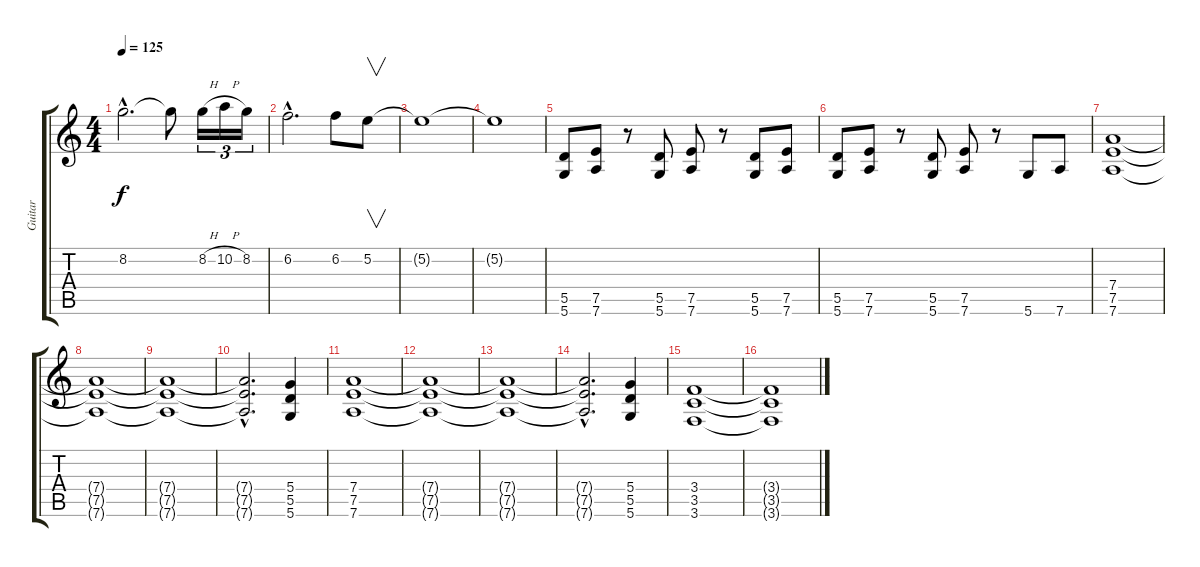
\track ("Guitar" "Guitar") {instrument distortionguitar}
\staff {score tabs}
\tuning (E4 B3 G3 D3 A2 D2) {hide}
\ts (4 4)
\tempo 125
\clef g2
\ks c
8.2{hac}.2{d dy f} 8.2{t}.8 8.2{h}.16{tu (3 2)} 10.2{h}.16{tu (3 2)} 8.2.16{tu (3 2)} |
6.2{hac}.2{d} 6.2.8 5.2.8{v} |
5.2{t}.1 |
5.2{t}.1 |
(5.5 5.6).8 (7.5 7.6).8 r.8 (5.5 5.6).8 (7.5 7.6).8 r.8 (5.5 5.6).8 (7.5 7.6).8 |
(5.5 5.6).8 (7.5 7.6).8 r.8 (5.5 5.6).8 (7.5 7.6).8 r.8 5.6.8 7.6.8 |
(7.4 7.5 7.6).1 |
(7.4{t} 7.5{t} 7.6{t}).1 |
(7.4{t} 7.5{t} 7.6{t}).1 |
(7.4{hac t} 7.5{hac t} 7.6{hac t}).2{d} (5.4 5.5 5.6).4 |
(7.4 7.5 7.6).1 |
(7.4{t} 7.5{t} 7.6{t}).1 |
(7.4{t} 7.5{t} 7.6{t}).1 |
(7.4{hac t} 7.5{hac t} 7.6{hac t}).2{d} (5.4 5.5 5.6).4 |
(3.4 3.5 3.6).1 |
(3.4{t} 3.5{t} 3.6{t}).1
